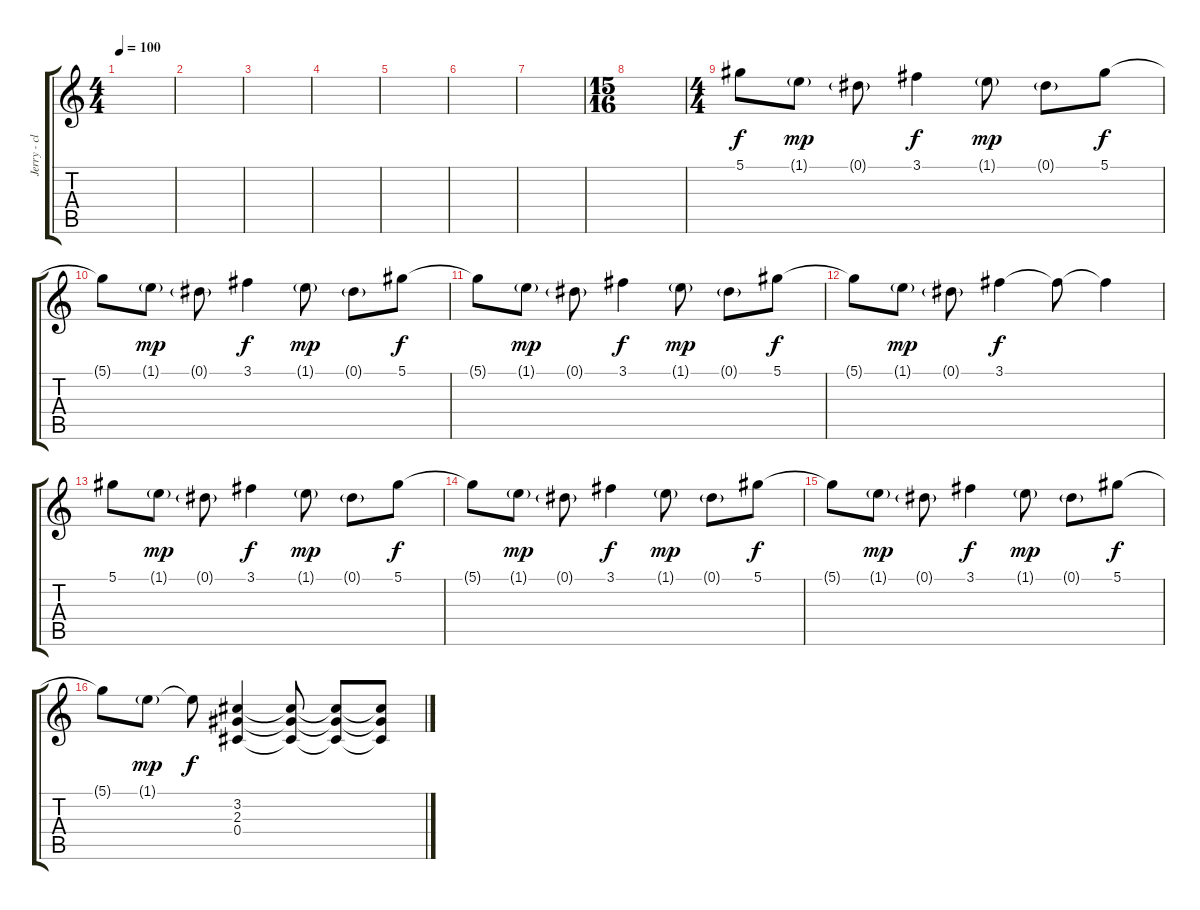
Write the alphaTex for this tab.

\track ("Jerry - clean" "Jerry - cl") {instrument electricguitarclean}
\staff {score tabs}
\tuning (Eb4 Bb3 Gb3 Db3 Ab2 Eb2) {hide}
\ts (4 4)
\tempo 100
\clef g2
\ks c
|
|
|
|
|
|
|
\ts (15 16)
|
\ts (4 4)
5.1.8 1.1{g}.8{dy mp} 0.1{g}.8 3.1.4{dy f} 1.1{g}.8{dy mp} 0.1{g}.8 5.1.8{dy f} |
5.1{t}.8 1.1{g}.8{dy mp} 0.1{g}.8 3.1.4{dy f} 1.1{g}.8{dy mp} 0.1{g}.8 5.1.8{dy f} |
5.1{t}.8 1.1{g}.8{dy mp} 0.1{g}.8 3.1.4{dy f} 1.1{g}.8{dy mp} 0.1{g}.8 5.1.8{dy f} |
5.1{t}.8 1.1{g}.8{dy mp} 0.1{g}.8 3.1.4{dy f} 3.1{t}.8 3.1{t}.4 |
5.1.8 1.1{g}.8{dy mp} 0.1{g}.8 3.1.4{dy f} 1.1{g}.8{dy mp} 0.1{g}.8 5.1.8{dy f} |
5.1{t}.8 1.1{g}.8{dy mp} 0.1{g}.8 3.1.4{dy f} 1.1{g}.8{dy mp} 0.1{g}.8 5.1.8{dy f} |
5.1{t}.8 1.1{g}.8{dy mp} 0.1{g}.8 3.1.4{dy f} 1.1{g}.8{dy mp} 0.1{g}.8 5.1.8{dy f} |
5.1{t}.8 1.1{g}.8{dy mp} 1.1{t}.8{dy f} (3.2 2.3 0.4).4 (3.2{t} 2.3{t} 0.4{t}).8 (3.2{t} 2.3{t} 0.4{t}).8 (3.2{t} 2.3{t} 0.4{t}).8
